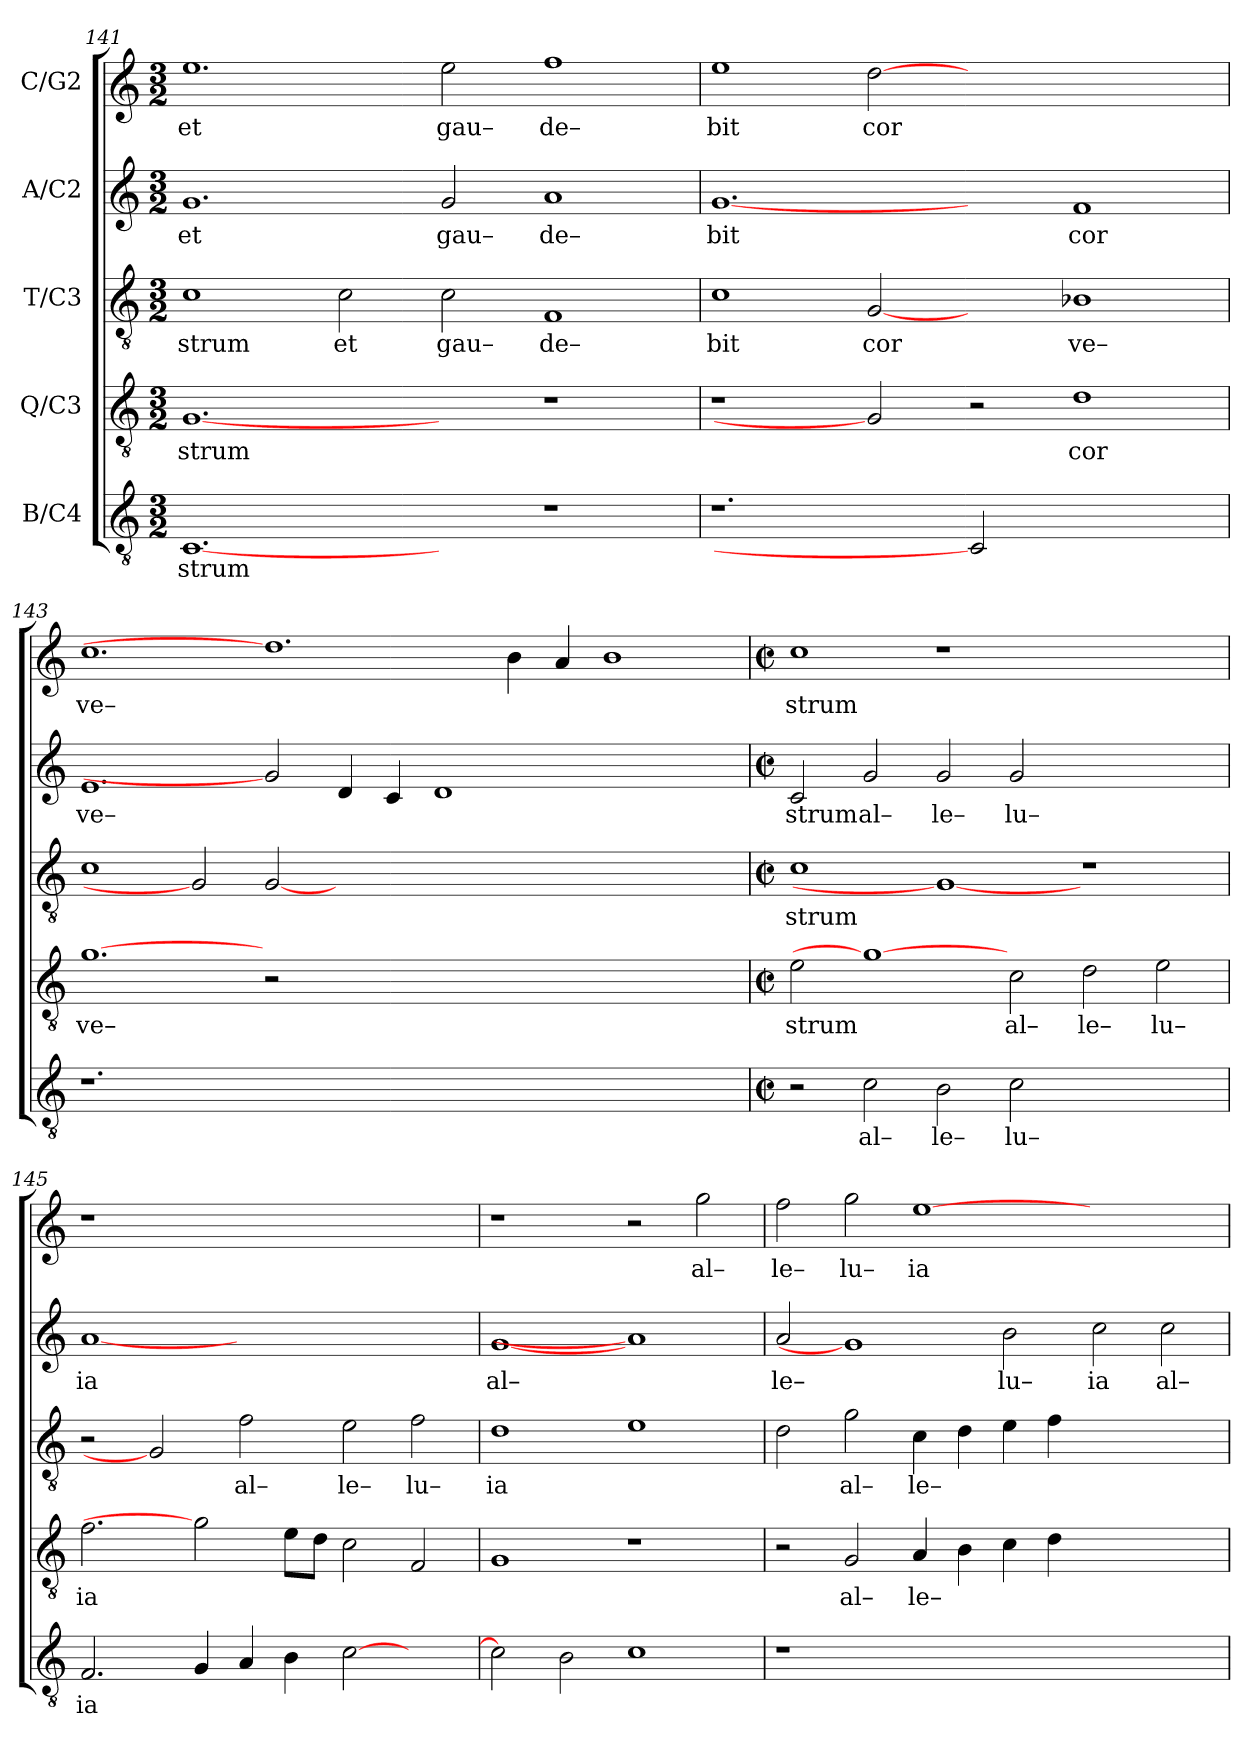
**kern	**text	**kern	**text	**kern	**text	**kern	**text	**kern	**text
*part5	*part5	*part4	*part4	*part3	*part3	*part2	*part2	*part1	*part1
*staff5	*staff5	*staff4	*staff4	*staff3	*staff3	*staff2	*staff2	*staff1	*staff1
*I"B/C4	*	*I"Q/C3	*	*I"T/C3	*	*I"A/C2	*	*I"C/G2	*
*clefGv2	*	*clefGv2	*	*clefGv2	*	*clefG2	*	*clefG2	*
*k[]	*	*k[]	*	*k[]	*	*k[]	*	*k[]	*
*C:	*	*C:	*	*C:	*	*C:	*	*C:	*
*M3/2	*	*M3/2	*	*M3/2	*	*M3/2	*	*M3/2	*
=141	=141	=141	=141	=141	=141	=141	=141	=141	=141
!	!LO:LY:b	!	!LO:LY:b	!	!LO:LY:b	!	!LO:LY:b	!	!LO:LY:b
[1.C	strum	[1.G	strum	1c	strum	1.g	et	1.ee	et
!	!	!	!	!	!LO:LY:b	!	!	!	!
.	.	.	.	2c\	et	.	.	.	.
!	!	!	!	!	!LO:LY:b	!	!LO:LY:b	!	!LO:LY:b
2ryy	.	2ryy	.	2c\	gau–	2g/	gau–	2ee\	gau–
!	!	!	!	!	!LO:LY:b	!	!LO:LY:b	!	!LO:LY:b
1r	.	1r	.	1F	de–	1a	de–	1ff	de–
=142	=142	=142	=142	=142	=142	=142	=142	=142	=142
!	!	!	!	!	!LO:LY:b	!	!LO:LY:b	!	!LO:LY:b
1.r	.	1r	.	1c	bit	[1.g	bit	1ee	bit
!	!	!	!	!	!LO:LY:b	!	!	!	!LO:LY:b
.	.	2G]	.	[2G	cor	.	.	[2dd	cor
2C]	.	2r	.	2ryy	.	2ryy	.	1.ryy	.
!	!	!	!LO:LY:b	!	!LO:LY:b	!	!LO:LY:b	!	!
1ryy	.	1d	cor	1B-X	ve–	1f	cor	.	.
=143	=143	=143	=143	=143	=143	=143	=143	=143	=143
!	!	!	!LO:LY:b	!	!	!	!LO:LY:b	!	!LO:LY:b
1.r	.	[1.g	ve–	1c	.	1.e	ve–	1.cc	ve–
.	.	.	.	2G]	.	.	.	.	.
0.ryy	.	2r	.	[2G	.	2g]	.	1.dd]	.
.	.	0ryy	.	0ryy	.	4d/	.	.	.
.	.	.	.	.	.	4c/	.	.	.
.	.	.	.	.	.	1d	.	.	.
.	.	.	.	.	.	.	.	4b\	.
.	.	.	.	.	.	.	.	4a/	.
.	.	.	.	.	.	1ryy	.	1b	.
.	.	2ryy	.	2ryy	.	.	.	.	.
!!LO:LB:g=z
=144	=144	=144	=144	=144	=144	=144	=144	=144	=144
*M2/2	*	*M2/2	*	*M2/2	*	*M2/2	*	*M2/2	*
*met(c|)	*	*met(c|)	*	*met(c|)	*	*met(c|)	*	*met(c|)	*
!	!	!	!LO:LY:b	!	!LO:LY:b	!	!LO:LY:b	!	!LO:LY:b
2r	.	2e\	strum	1c	strum	2c/	strum	1cc	strum
!	!LO:LY:b	!	!	!	!	!	!LO:LY:b	!	!
2c\	al–	1g_	.	.	.	2g/	al–	.	.
!	!LO:LY:b	!	!	!	!	!	!LO:LY:b	!	!
2B\	le–	.	.	1G_	.	2g/	le–	1r	.
!	!LO:LY:b	!	!LO:LY:b	!	!	!	!LO:LY:b	!	!
2c\	lu–	2c\	al–	.	.	2g/	lu–	.	.
!	!	!	!LO:LY:b	!	!	!	!	!	!
1ryy	.	2d\	le–	1r	.	1ryy	.	1ryy	.
!	!	!	!LO:LY:b	!	!	!	!	!	!
.	.	2e\	lu–	.	.	.	.	.	.
=145	=145	=145	=145	=145	=145	=145	=145	=145	=145
!	!LO:LY:b	!	!LO:LY:b	!	!	!	!LO:LY:b	!	!
2.F/	ia	2.f\	ia	2r	.	[1a	ia	1r	.
.	.	.	.	2G]	.	.	.	.	.
4G/	.	2g]	.	.	.	.	.	.	.
!	!	!	!	!	!LO:LY:b	!	!	!	!
4A/	.	.	.	2f\	al–	1.ryy	.	1.ryy	.
4B\	.	8e\L	.	.	.	.	.	.	.
.	.	8d\J	.	.	.	.	.	.	.
!	!	!	!	!	!LO:LY:b	!	!	!	!
[2c\	.	2c\	.	2e\	le–	.	.	.	.
!	!	!	!	!	!LO:LY:b	!	!	!	!
2ryy	.	2F/	.	2f\	lu–	.	.	.	.
=146	=146	=146	=146	=146	=146	=146	=146	=146	=146
!	!	!	!	!	!LO:LY:b	!	!LO:LY:b	!	!
2c\]	.	1G	.	1d	ia	[1g	al–	1r	.
2B\	.	.	.	.	.	.	.	.	.
1c	.	1r	.	1e	.	1a]	.	2r	.
!	!	!	!	!	!	!	!	!	!LO:LY:b
.	.	.	.	.	.	.	.	2gg\	al–
=147	=147	=147	=147	=147	=147	=147	=147	=147	=147
!	!	!	!	!	!	!	!LO:LY:b	!	!LO:LY:b
1r	.	2r	.	2d\	.	2a/	le–	2ff\	le–
!	!	!	!LO:LY:b	!	!LO:LY:b	!	!	!	!LO:LY:b
.	.	2G/	al–	2g\	al–	1g]	.	2gg\	lu–
!	!	!	!LO:LY:b	!	!LO:LY:b	!	!	!	!LO:LY:b
0ryy	.	4A/	le–	4c\	le–	.	.	[1ee	ia
.	.	4B\	.	4d\	.	.	.	.	.
!	!	!	!	!	!	!	!LO:LY:b	!	!
.	.	4c\	.	4e\	.	2b\	lu–	.	.
.	.	4d\	.	4f\	.	.	.	.	.
!	!	!	!	!	!	!	!LO:LY:b	!	!
.	.	1ryy	.	1ryy	.	2cc\	ia	1ryy	.
!	!	!	!	!	!	!	!LO:LY:b	!	!
.	.	.	.	.	.	2cc\	al–	.	.
=	=	=	=	=	=	=	=	=	=
*-	*-	*-	*-	*-	*-	*-	*-	*-	*-
